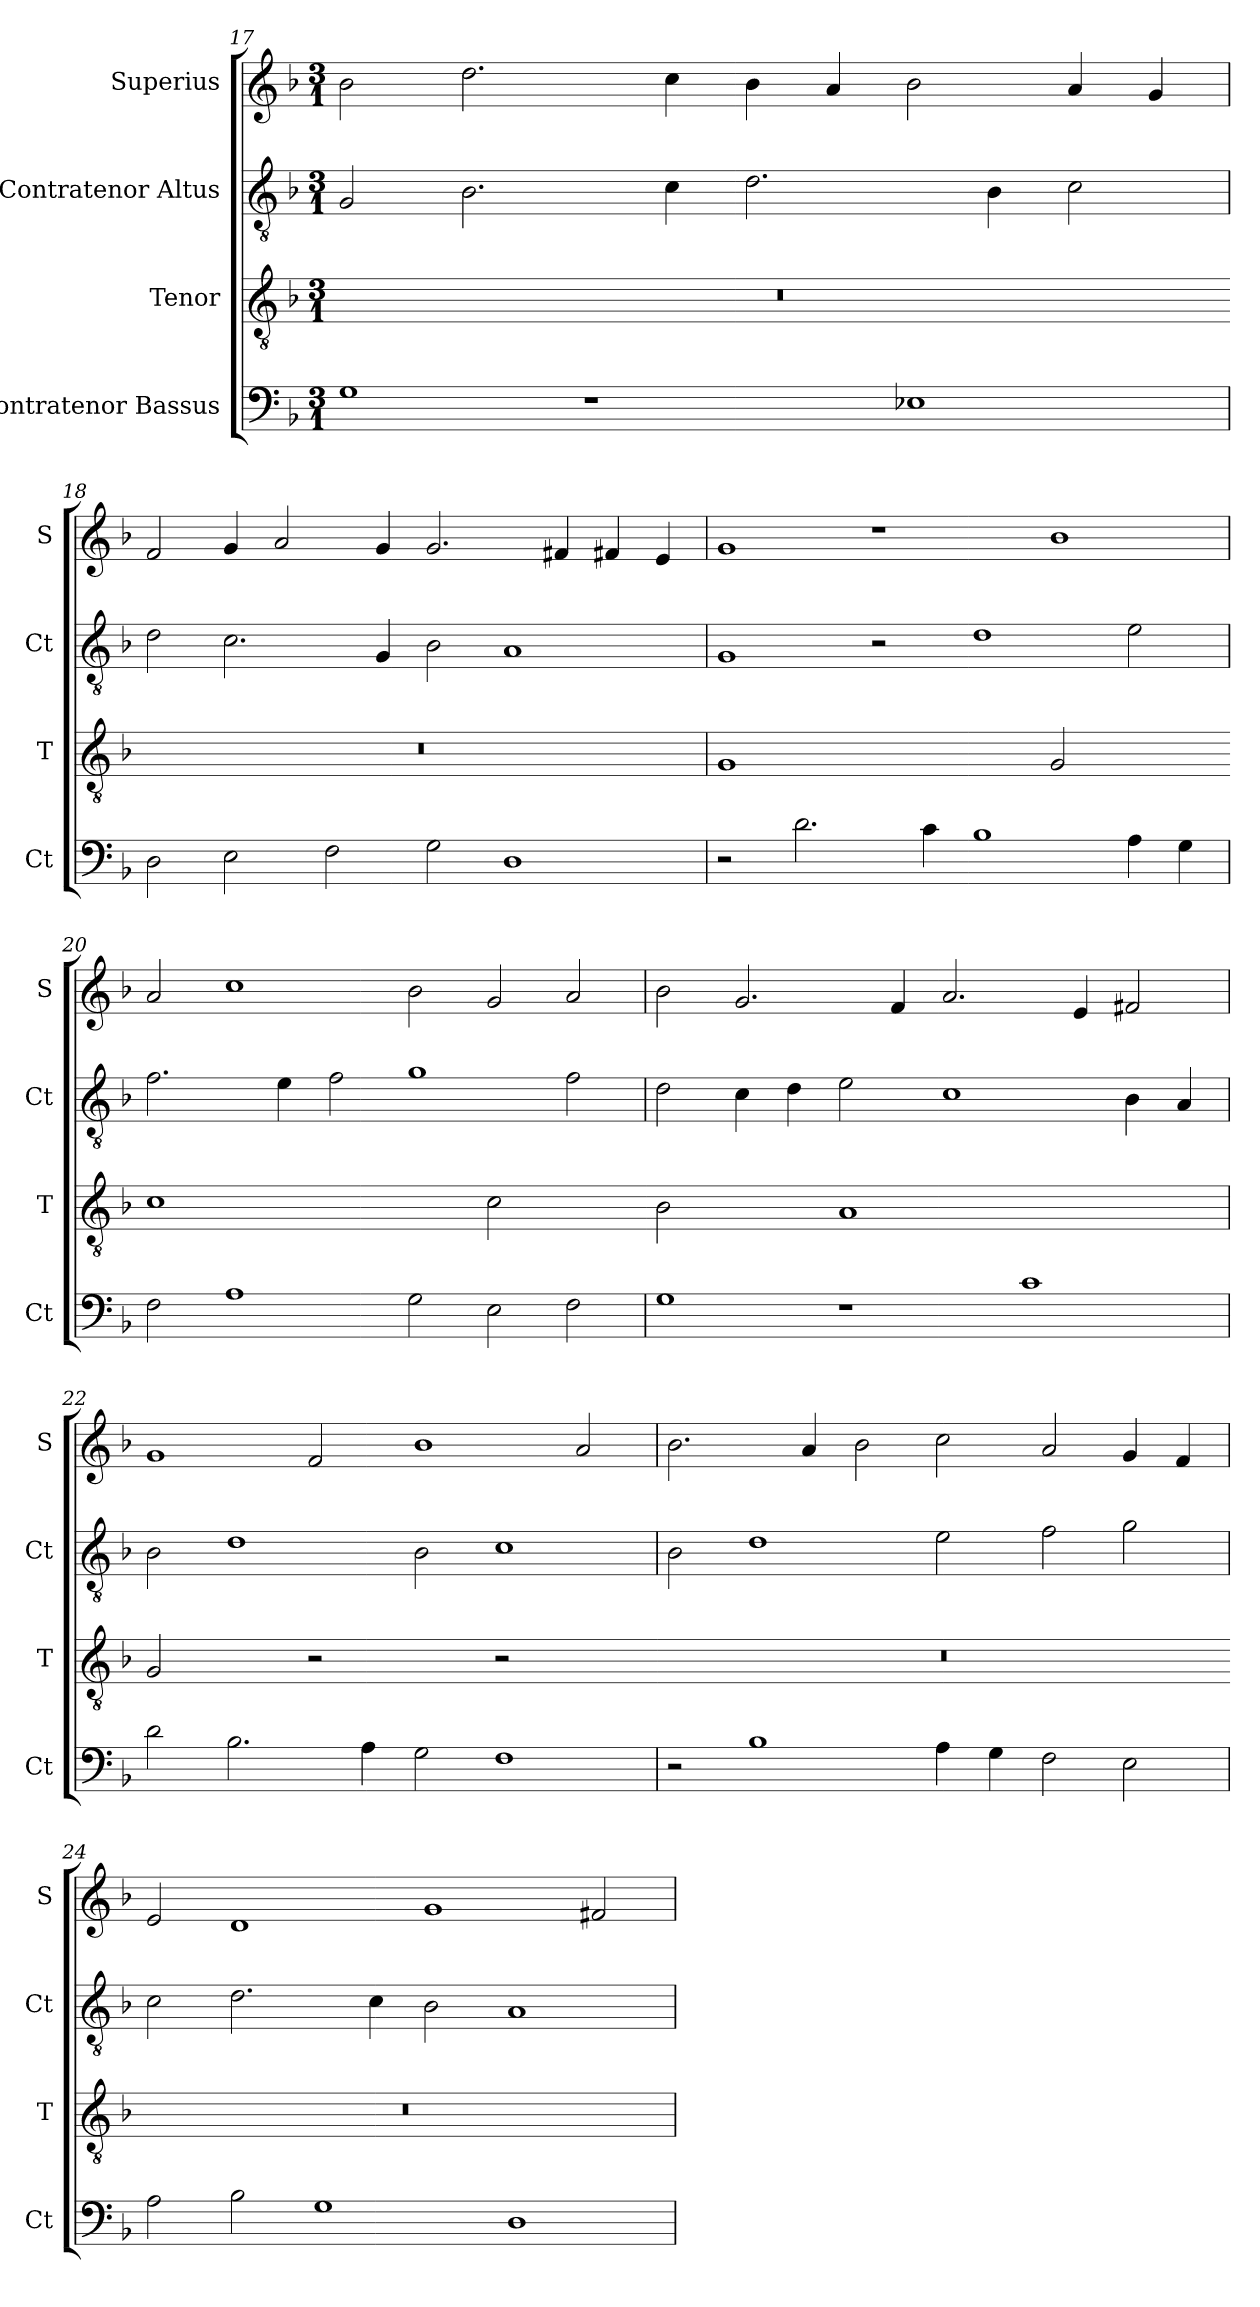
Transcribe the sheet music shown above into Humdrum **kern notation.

**kern	**kern	**kern	**kern
*part4	*part3	*part2	*part1
*staff4	*staff3	*staff2	*staff1
*I"Contratenor Bassus	*I"Tenor	*I"Contratenor Altus	*I"Superius
*I'Ct	*I'T	*I'Ct	*I'S
*clefF4	*clefGv2	*clefGv2	*clefG2
*k[b-]	*k[b-]	*k[b-]	*k[b-]
*M3/1	*M3/1	*M3/1	*M3/1
=17	=17	=17	=17
!	!LO:N:vis=1.	!	!
1G	0.r	2G	2b-
.	.	2.B-	2.dd
1r	.	.	.
.	.	4c	4cc
.	.	2.d	4b-
.	.	.	4a
1E-X	.	.	2b-
.	.	4B-	.
.	.	2c	4a
.	.	.	4g
=18	=18-	=18	=18
!	!LO:N:vis=1.	!	!
2D	0.r	2d	2f
2E	.	2.c	4g
.	.	.	2a
2F	.	.	.
.	.	4G	4g
2G	.	2B-	2.g
1D	.	1A	.
.	.	.	4f#X
.	.	.	4f#X
.	.	.	4e
=19	=19	=19	=19
!	!LO:N:vis=1	!	!
2r	0G	1G	1g
2.d	.	.	.
.	.	2r	1r
4c	.	.	.
1B-	.	1d	.
!	!LO:N:vis=2	!	!
.	1G	.	1b-
4A	.	2e	.
4G	.	.	.
=20	=20-	=20	=20
!	!LO:N:vis=1	!	!
2F	0c	2.f	2a
1A	.	.	1cc
.	.	4e	.
.	.	2f	.
2G	.	1g	2b-
!	!LO:N:vis=2	!	!
2E	1c	.	2g
2F	.	2f	2a
=21	=21-	=21	=21
!	!LO:N:vis=2	!	!
1G	1B-	2d	2b-
.	.	4c	2.g
.	.	4d	.
!	!LO:N:vis=1	!	!
1r	0A	2e	.
.	.	.	4f
.	.	1c	2.a
1c	.	.	.
.	.	.	4e
.	.	4B-	2f#X
.	.	4A	.
=22	=22	=22	=22
!	!LO:N:vis=2	!	!
2d	1G	2B-	1g
2.B-	.	1d	.
!	!LO:N:vis=2	!	!
.	1r	.	2f
4A	.	.	.
2G	.	2B-	1b-
!	!LO:N:vis=2	!	!
1F	1r	1c	.
.	.	.	2a
=23	=23-	=23	=23
!	!LO:N:vis=1.	!	!
2r	0.r	2B-	2.b-
1B-	.	1d	.
.	.	.	4a
.	.	.	2b-
4A	.	2e	2cc
4G	.	.	.
2F	.	2f	2a
2E	.	2g	4g
.	.	.	4f
=24	=24-	=24	=24
!	!LO:N:vis=1.	!	!
2A	0.r	2c	2e
2B-	.	2.d	1d
1G	.	.	.
.	.	4c	.
.	.	2B-	1g
1D	.	1A	.
.	.	.	2f#X
=	=	=	=
*-	*-	*-	*-
